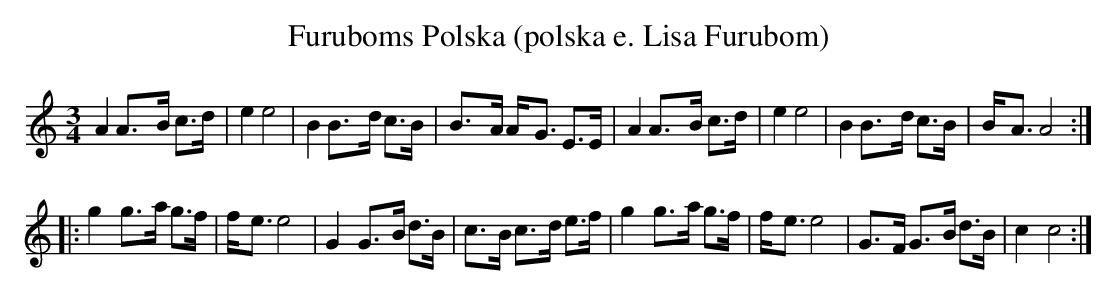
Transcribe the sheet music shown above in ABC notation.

X:1
T:Furuboms Polska (polska e. Lisa Furubom)
M:3/4
K:Am
A2 A>-B c>d| e2 e4| B2 B>-d c>B |B>-A A<-G E>E|\
A2 A>-B c>d| e2 e4| B2 B>-d c>B|B<-A A4:|
|:g2 g>-a g>f| f<-e e4| G2 G>-B d>B| c>-B c>-d e>f|\
g2 g>-a g>f|f<-e e4| G>-F G>-B d>B| c2 c4 :|
